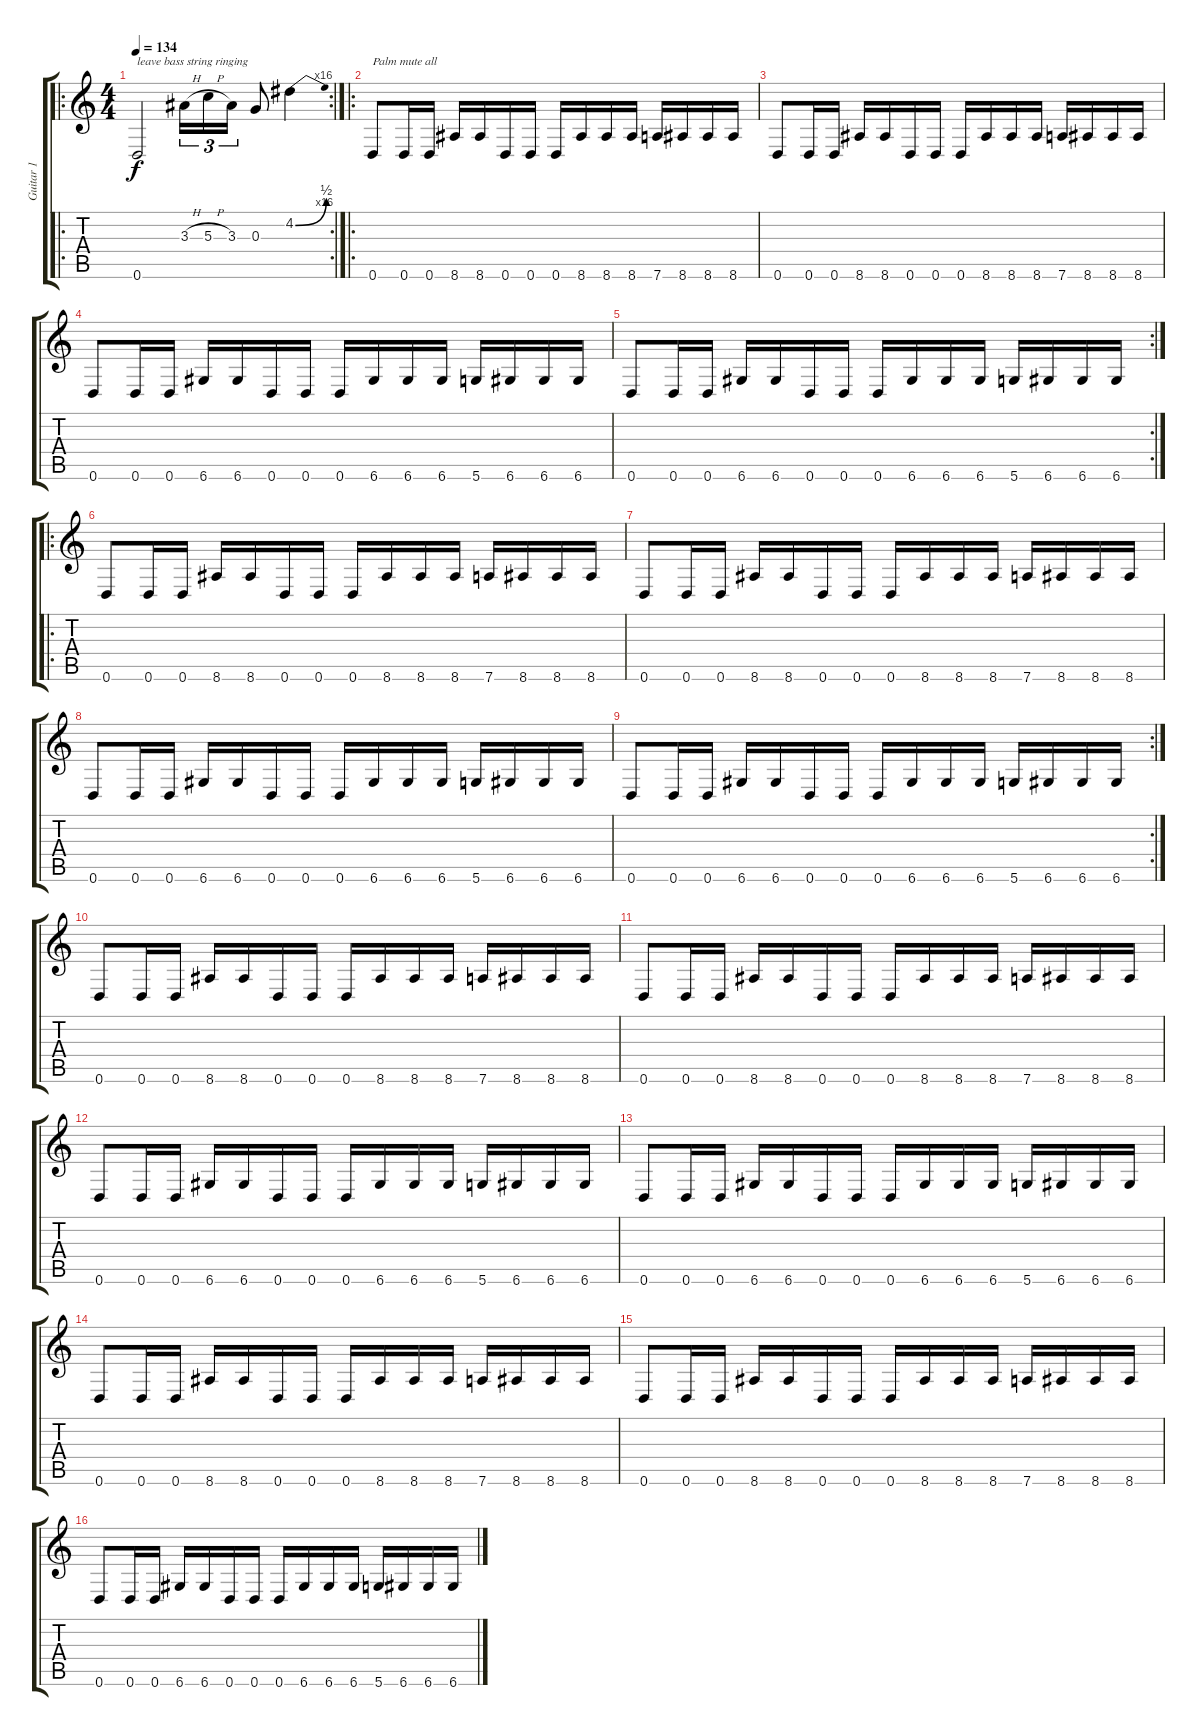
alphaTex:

\track ("Guitar 1" "Guitar 1") {instrument distortionguitar}
\staff {score tabs}
\tuning (E4 B3 G3 D3 A2 D2) {hide}
\ro
\rc 16
\ts (4 4)
\tempo 134
\clef g2
\ks c
0.6.2{txt "leave bass string ringing" dy f instrument distortionguitar} 3.3{h}.16{tu (3 2)} 5.3{h}.16{tu (3 2)} 3.3.16{tu (3 2)} 0.3.8 4.2{be (bend 0 0 60 2)}.4 |
\ro
0.6.8{txt "Palm mute all"} 0.6.16 0.6.16 8.6.16 8.6.16 0.6.16 0.6.16 0.6.16 8.6.16 8.6.16 8.6.16 7.6.16 8.6.16 8.6.16 8.6.16 |
0.6.8 0.6.16 0.6.16 8.6.16 8.6.16 0.6.16 0.6.16 0.6.16 8.6.16 8.6.16 8.6.16 7.6.16 8.6.16 8.6.16 8.6.16 |
0.6.8 0.6.16 0.6.16 6.6.16 6.6.16 0.6.16 0.6.16 0.6.16 6.6.16 6.6.16 6.6.16 5.6.16 6.6.16 6.6.16 6.6.16 |
\rc 2
0.6.8 0.6.16 0.6.16 6.6.16 6.6.16 0.6.16 0.6.16 0.6.16 6.6.16 6.6.16 6.6.16 5.6.16 6.6.16 6.6.16 6.6.16 |
\ro
0.6.8 0.6.16 0.6.16 8.6.16 8.6.16 0.6.16 0.6.16 0.6.16 8.6.16 8.6.16 8.6.16 7.6.16 8.6.16 8.6.16 8.6.16 |
0.6.8 0.6.16 0.6.16 8.6.16 8.6.16 0.6.16 0.6.16 0.6.16 8.6.16 8.6.16 8.6.16 7.6.16 8.6.16 8.6.16 8.6.16 |
0.6.8 0.6.16 0.6.16 6.6.16 6.6.16 0.6.16 0.6.16 0.6.16 6.6.16 6.6.16 6.6.16 5.6.16 6.6.16 6.6.16 6.6.16 |
\rc 2
0.6.8 0.6.16 0.6.16 6.6.16 6.6.16 0.6.16 0.6.16 0.6.16 6.6.16 6.6.16 6.6.16 5.6.16 6.6.16 6.6.16 6.6.16 |
0.6.8 0.6.16 0.6.16 8.6.16 8.6.16 0.6.16 0.6.16 0.6.16 8.6.16 8.6.16 8.6.16 7.6.16 8.6.16 8.6.16 8.6.16 |
0.6.8 0.6.16 0.6.16 8.6.16 8.6.16 0.6.16 0.6.16 0.6.16 8.6.16 8.6.16 8.6.16 7.6.16 8.6.16 8.6.16 8.6.16 |
0.6.8 0.6.16 0.6.16 6.6.16 6.6.16 0.6.16 0.6.16 0.6.16 6.6.16 6.6.16 6.6.16 5.6.16 6.6.16 6.6.16 6.6.16 |
0.6.8 0.6.16 0.6.16 6.6.16 6.6.16 0.6.16 0.6.16 0.6.16 6.6.16 6.6.16 6.6.16 5.6.16 6.6.16 6.6.16 6.6.16 |
0.6.8 0.6.16 0.6.16 8.6.16 8.6.16 0.6.16 0.6.16 0.6.16 8.6.16 8.6.16 8.6.16 7.6.16 8.6.16 8.6.16 8.6.16 |
0.6.8 0.6.16 0.6.16 8.6.16 8.6.16 0.6.16 0.6.16 0.6.16 8.6.16 8.6.16 8.6.16 7.6.16 8.6.16 8.6.16 8.6.16 |
0.6.8 0.6.16 0.6.16 6.6.16 6.6.16 0.6.16 0.6.16 0.6.16 6.6.16 6.6.16 6.6.16 5.6.16 6.6.16 6.6.16 6.6.16
